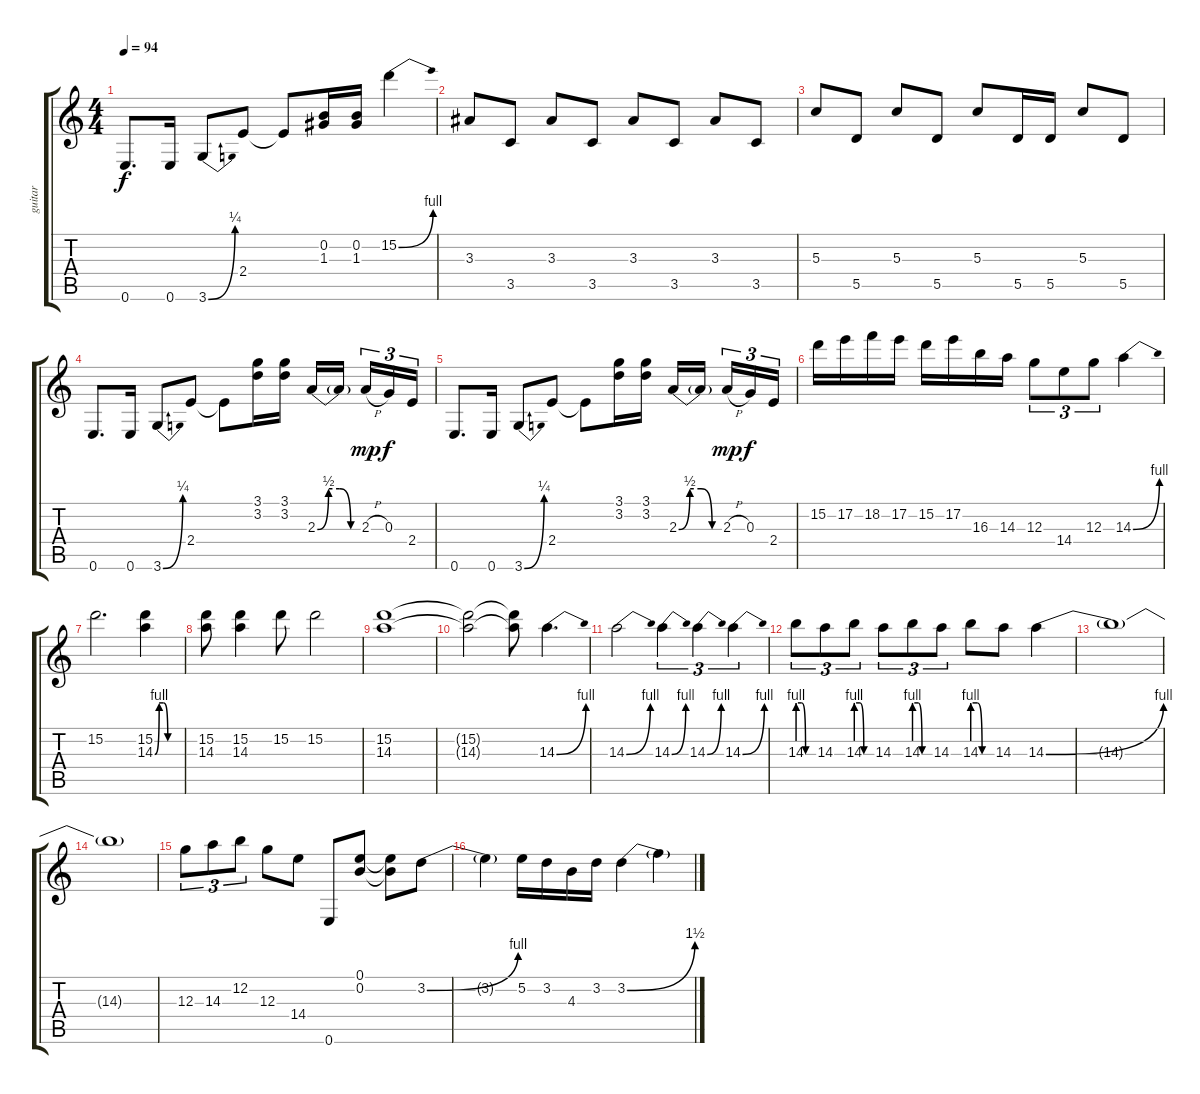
\track ("guitar" "guitar") {instrument distortionguitar}
\staff {score tabs}
\tuning (E4 B3 G3 D3 A2 E2) {hide}
\ts (4 4)
\tempo 94
\clef g2
\ks c
0.6.8{d dy f} 0.6.16 3.6{be (bend 0 0 60 1)}.8 2.4.8 2.4{t}.8 (0.2 1.3).16 (0.2 1.3).16 15.2{be (bend 0 0 60 4)}.4 |
3.3.8 3.5.8 3.3.8 3.5.8 3.3.8 3.5.8 3.3.8 3.5.8 |
5.3.8 5.5.8 5.3.8 5.5.8 5.3.8 5.5.16 5.5.16 5.3.8 5.5.8 |
0.6.8{d} 0.6.16 3.6{be (bend 0 0 60 1)}.8 2.4.8 2.4{t}.8 (3.1 3.2).16 (3.1 3.2).16 2.3{be (custom 0 0 15 2 30 2 45 0 60 0)}.16 2.3{t}.16{beam splitsecondary} 2.3{h}.16{tu (3 2) dy mp} 0.3.16{tu (3 2) dy f} 2.4.16{tu (3 2)} |
0.6.8{d} 0.6.16 3.6{be (bend 0 0 60 1)}.8 2.4.8 2.4{t}.8 (3.1 3.2).16 (3.1 3.2).16 2.3{be (custom 0 0 15 2 30 2 45 0 60 0)}.16 2.3{t}.16{beam splitsecondary} 2.3{h}.16{tu (3 2) dy mp} 0.3.16{tu (3 2) dy f} 2.4.16{tu (3 2)} |
15.2.16 17.2.16 18.2.16 17.2.16 15.2.16 17.2.16 16.3.16 14.3.16 12.3.8{tu (3 2)} 14.4.8{tu (3 2)} 12.3.8{tu (3 2)} 14.3{be (bend 0 0 60 4)}.4 |
15.2.2{d} (15.2 14.3{be (custom 0 0 10 4 20 4 30 0 60 0)}).4 |
(15.2 14.3).8 (15.2 14.3).4 15.2.8 15.2.2 |
(15.2 14.3).1 |
(15.2{t} 14.3{t}).2 (15.2{t} 14.3{t}).8 14.3{be (bend 0 0 60 4)}.4{d} |
14.3{be (bend 0 0 60 4)}.2 14.3{be (bend 0 0 60 4)}.4{tu (3 2)} 14.3{be (bend 0 0 60 4)}.4{tu (3 2)} 14.3{be (bend 0 0 60 4)}.4{tu (3 2)} |
14.3{be (custom 0 4 15 4 30 0 60 0)}.8{tu (3 2)} 14.3.8{tu (3 2)} 14.3{be (custom 0 4 15 4 30 0 60 0)}.8{tu (3 2)} 14.3.8{tu (3 2)} 14.3{be (custom 0 4 15 4 30 0 60 0)}.8{tu (3 2)} 14.3.8{tu (3 2)} 14.3{be (custom 0 4 15 4 30 0 60 0)}.8 14.3.8 14.3{be (bend 0 0 60 4)}.4 |
14.3{t}.1 |
14.3{t}.1 |
12.3.8{tu (3 2)} 14.3.8{tu (3 2)} 12.2.8{tu (3 2)} 12.3.8 14.4.8 0.6.8 (0.1 0.2).8 (0.1{t} 0.2{t}).8 3.2{be (bend 0 0 60 4)}.8 |
3.2{t}.4 5.2.16 3.2.16 4.3.16 3.2.16 3.2{be (bend 0 0 60 6)}.4 3.2{t}.4
